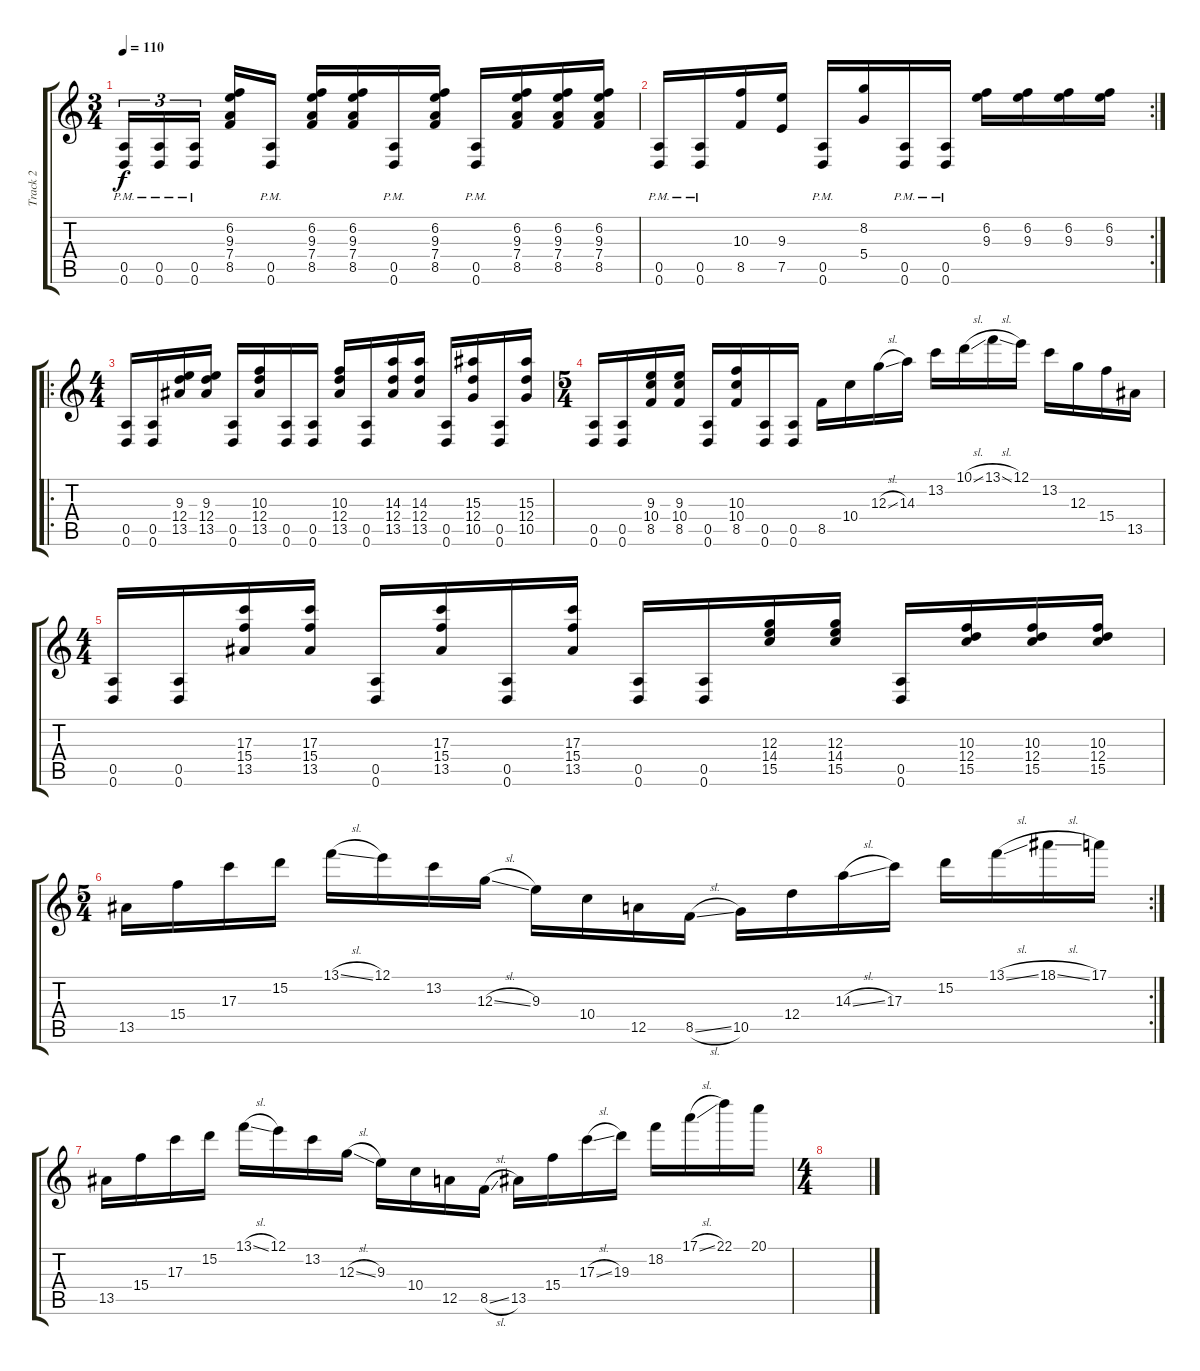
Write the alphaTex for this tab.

\track ("Track 2" "Track 2") {instrument overdrivenguitar}
\staff {score tabs}
\tuning (E4 B3 G3 D3 A2 D2) {hide}
\ts (3 4)
\tempo 110
\clef g2
\ks c
(0.5 0.6{pm}).16{tu (3 2) dy f} (0.5 0.6{pm}).16{tu (3 2)} (0.5 0.6{pm}).16{tu (3 2) beam splitsecondary} (6.2 9.3 7.4 8.5).16 (0.5 0.6{pm}).16 (6.2 9.3 7.4 8.5).16 (6.2 9.3 7.4 8.5).16 (0.5 0.6{pm}).16 (6.2 9.3 7.4 8.5).16 (0.5 0.6{pm}).16 (6.2 9.3 7.4 8.5).16 (6.2 9.3 7.4 8.5).16 (6.2 9.3 7.4 8.5).16 |
\rc 2
(0.5 0.6{pm}).16 (0.5 0.6{pm}).16 (10.3 8.5).16 (9.3 7.5).16 (0.5 0.6{pm}).16 (8.2 5.4).16 (0.5 0.6{pm}).16 (0.5 0.6{pm}).16 (6.2 9.3).16 (6.2 9.3).16 (6.2 9.3).16 (6.2 9.3).16 |
\ro
\ts (4 4)
(0.5 0.6).16 (0.5 0.6).16 (9.3 12.4 13.5).16 (9.3 12.4 13.5).16 (0.5 0.6).16 (10.3 12.4 13.5).16 (0.5 0.6).16 (0.5 0.6).16 (10.3 12.4 13.5).16 (0.5 0.6).16 (14.3 12.4 13.5).16 (14.3 12.4 13.5).16 (0.5 0.6).16 (15.3 12.4 10.5).16 (0.5 0.6).16 (15.3 12.4 10.5).16 |
\ts (5 4)
(0.5 0.6).16 (0.5 0.6).16 (9.3 10.4 8.5).16 (9.3 10.4 8.5).16 (0.5 0.6).16 (10.3 10.4 8.5).16 (0.5 0.6).16 (0.5 0.6).16 8.5.16{volume 15} 10.4.16 12.3{sl}.16 14.3.16 13.2.16 10.1{sl}.16 13.1{sl}.16 12.1.16 13.2.16 12.3.16 15.4.16 13.5.16 |
\ts (4 4)
(0.5 0.6).16{volume 13} (0.5 0.6).16 (17.3 15.4 13.5).16 (17.3 15.4 13.5).16 (0.5 0.6).16 (17.3 15.4 13.5).16 (0.5 0.6).16 (17.3 15.4 13.5).16 (0.5 0.6).16 (0.5 0.6).16 (12.3 14.4 15.5).16 (12.3 14.4 15.5).16 (0.5 0.6).16 (10.3 12.4 15.5).16 (10.3 12.4 15.5).16 (10.3 12.4 15.5).16 |
\rc 2
\ts (5 4)
13.5.16 15.4.16 17.3.16 15.2.16 13.1{sl}.16 12.1.16 13.2.16 12.3{sl}.16 9.3.16 10.4.16 12.5.16 8.5{sl}.16 10.5.16 12.4.16 14.3{sl}.16 17.3.16 15.2.16 13.1{sl}.16 18.1{sl}.16 17.1.16 |
13.5.16 15.4.16 17.3.16 15.2.16 13.1{sl}.16 12.1.16 13.2.16 12.3{sl}.16 9.3.16 10.4.16 12.5.16 8.5{sl}.16 13.5.16 15.4.16 17.3{sl}.16 19.3.16 18.2.16 17.1{sl}.16 22.1.16 20.1.16 |
\ts (4 4)
